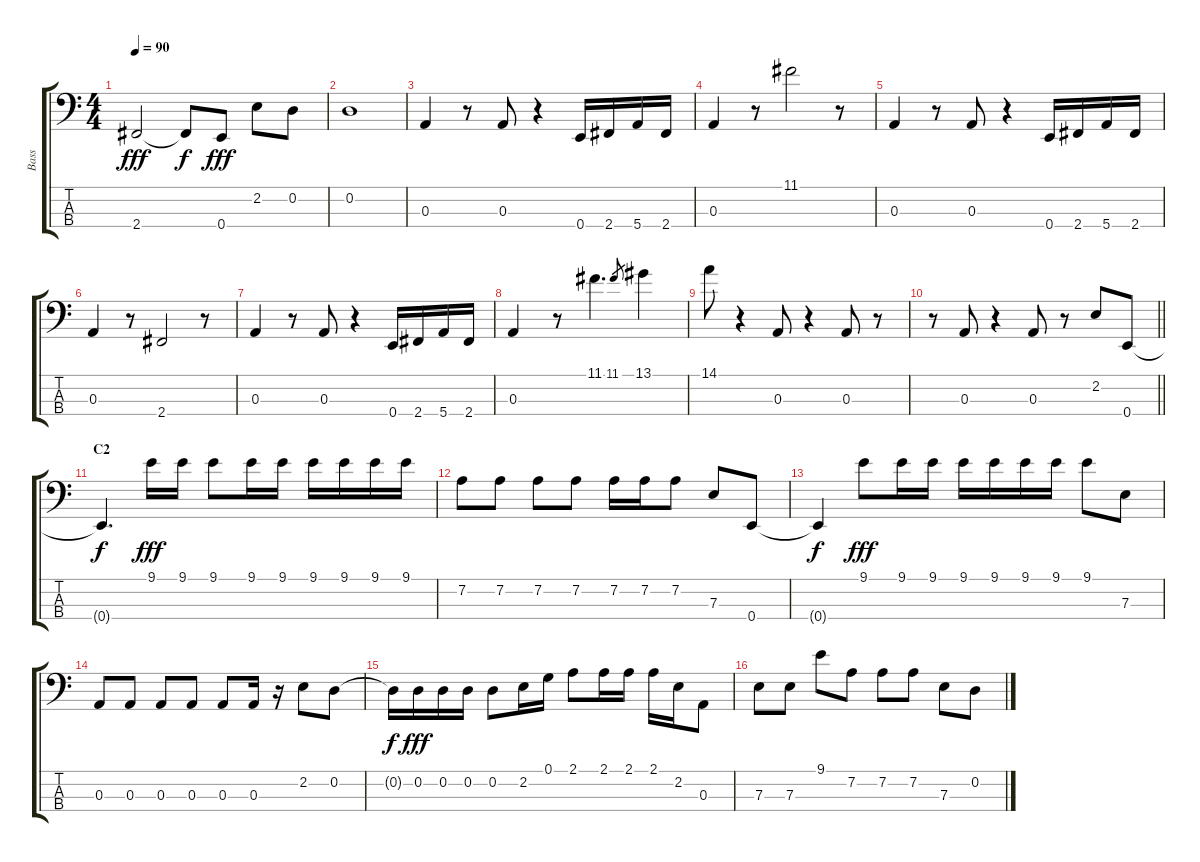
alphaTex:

\track ("Bass" "Bass") {instrument electricbassfinger}
\staff {score tabs}
\tuning (G2 D2 A1 E1) {hide}
\ts (4 4)
\tempo 90
\clef f4
\ks c
2.4.2{dy fff} 2.4{t}.8{dy f} 0.4.8{dy fff} 2.2.8 0.2.8 |
0.2.1 |
0.3.4 r.8 0.3.8 r.4 0.4.16 2.4.16 5.4.16 2.4.16 |
0.3.4 r.8 11.1.2 r.8 |
0.3.4 r.8 0.3.8 r.4 0.4.16 2.4.16 5.4.16 2.4.16 |
0.3.4 r.8 2.4.2 r.8 |
0.3.4 r.8 0.3.8 r.4 0.4.16 2.4.16 5.4.16 2.4.16 |
0.3.4 r.8 11.1.4{d} 11.1.8{gr} 13.1.4 |
14.1.8 r.4 0.3.8 r.4 0.3.8 r.8 |
\barLineRight lightlight
r.8 0.3.8 r.4 0.3.8 r.8 2.2.8 0.4.8 |
\section ("" "C2")
0.4{t}.4{d dy f} 9.1.16{dy fff} 9.1.16 9.1.8 9.1.16 9.1.16 9.1.16 9.1.16 9.1.16 9.1.16 |
7.2.8 7.2.8 7.2.8 7.2.8 7.2.16 7.2.16 7.2.8 7.3.8 0.4.8 |
0.4{t}.4{dy f} 9.1.8{dy fff} 9.1.16 9.1.16 9.1.16 9.1.16 9.1.16 9.1.16 9.1.8 7.3.8 |
0.3.8 0.3.8 0.3.8 0.3.8 0.3.8 0.3.16 r.16 2.2.8 0.2.8 |
0.2{t}.16{dy f} 0.2.16{dy fff} 0.2.16 0.2.16 0.2.8 2.2.16 0.1.16 2.1.8 2.1.16 2.1.16 2.1.16 2.2.16 0.3.8 |
7.3.8 7.3.8 9.1.8 7.2.8 7.2.8 7.2.8 7.3.8 0.2.8
